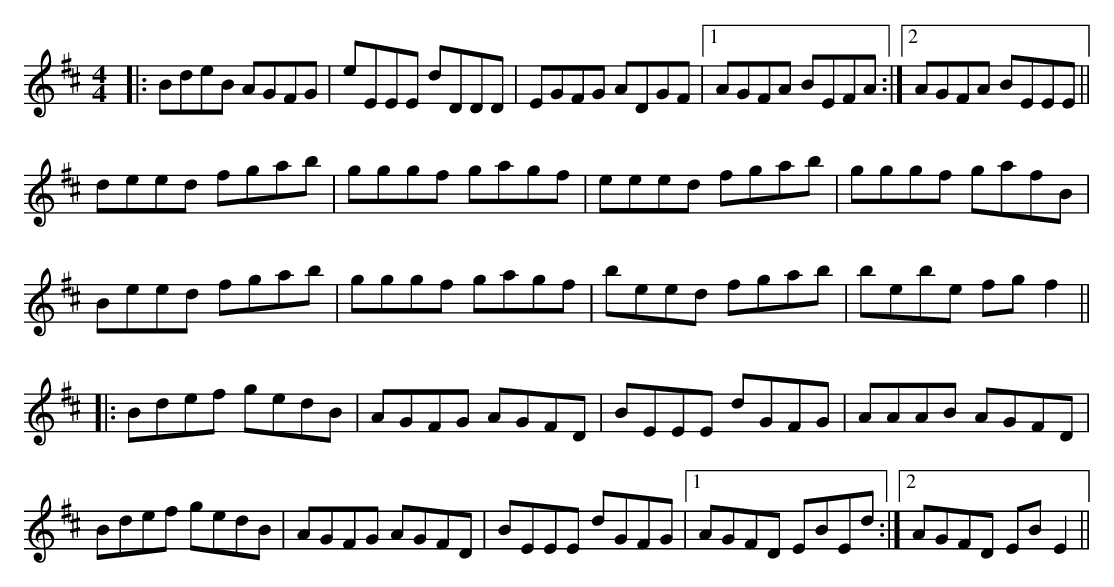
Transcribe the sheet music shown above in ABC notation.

X:1
M:4/4
K:Edor
|:BdeB AGFG|eEEE dDDD|EGFG ADGF|1 AGFA BEFA:|2 AGFA BEEE||
deed fgab|gggf gagf|eeed fgab|gggf gafB|
Beed fgab|gggf gagf|beed fgab|bebe fgf2||
|:Bdef gedB|AGFG AGFD|BEEE dGFG|AAAB AGFD|
Bdef gedB|AGFG AGFD|BEEE dGFG|1 AGFD EBEd:|2 AGFD EBE2||
